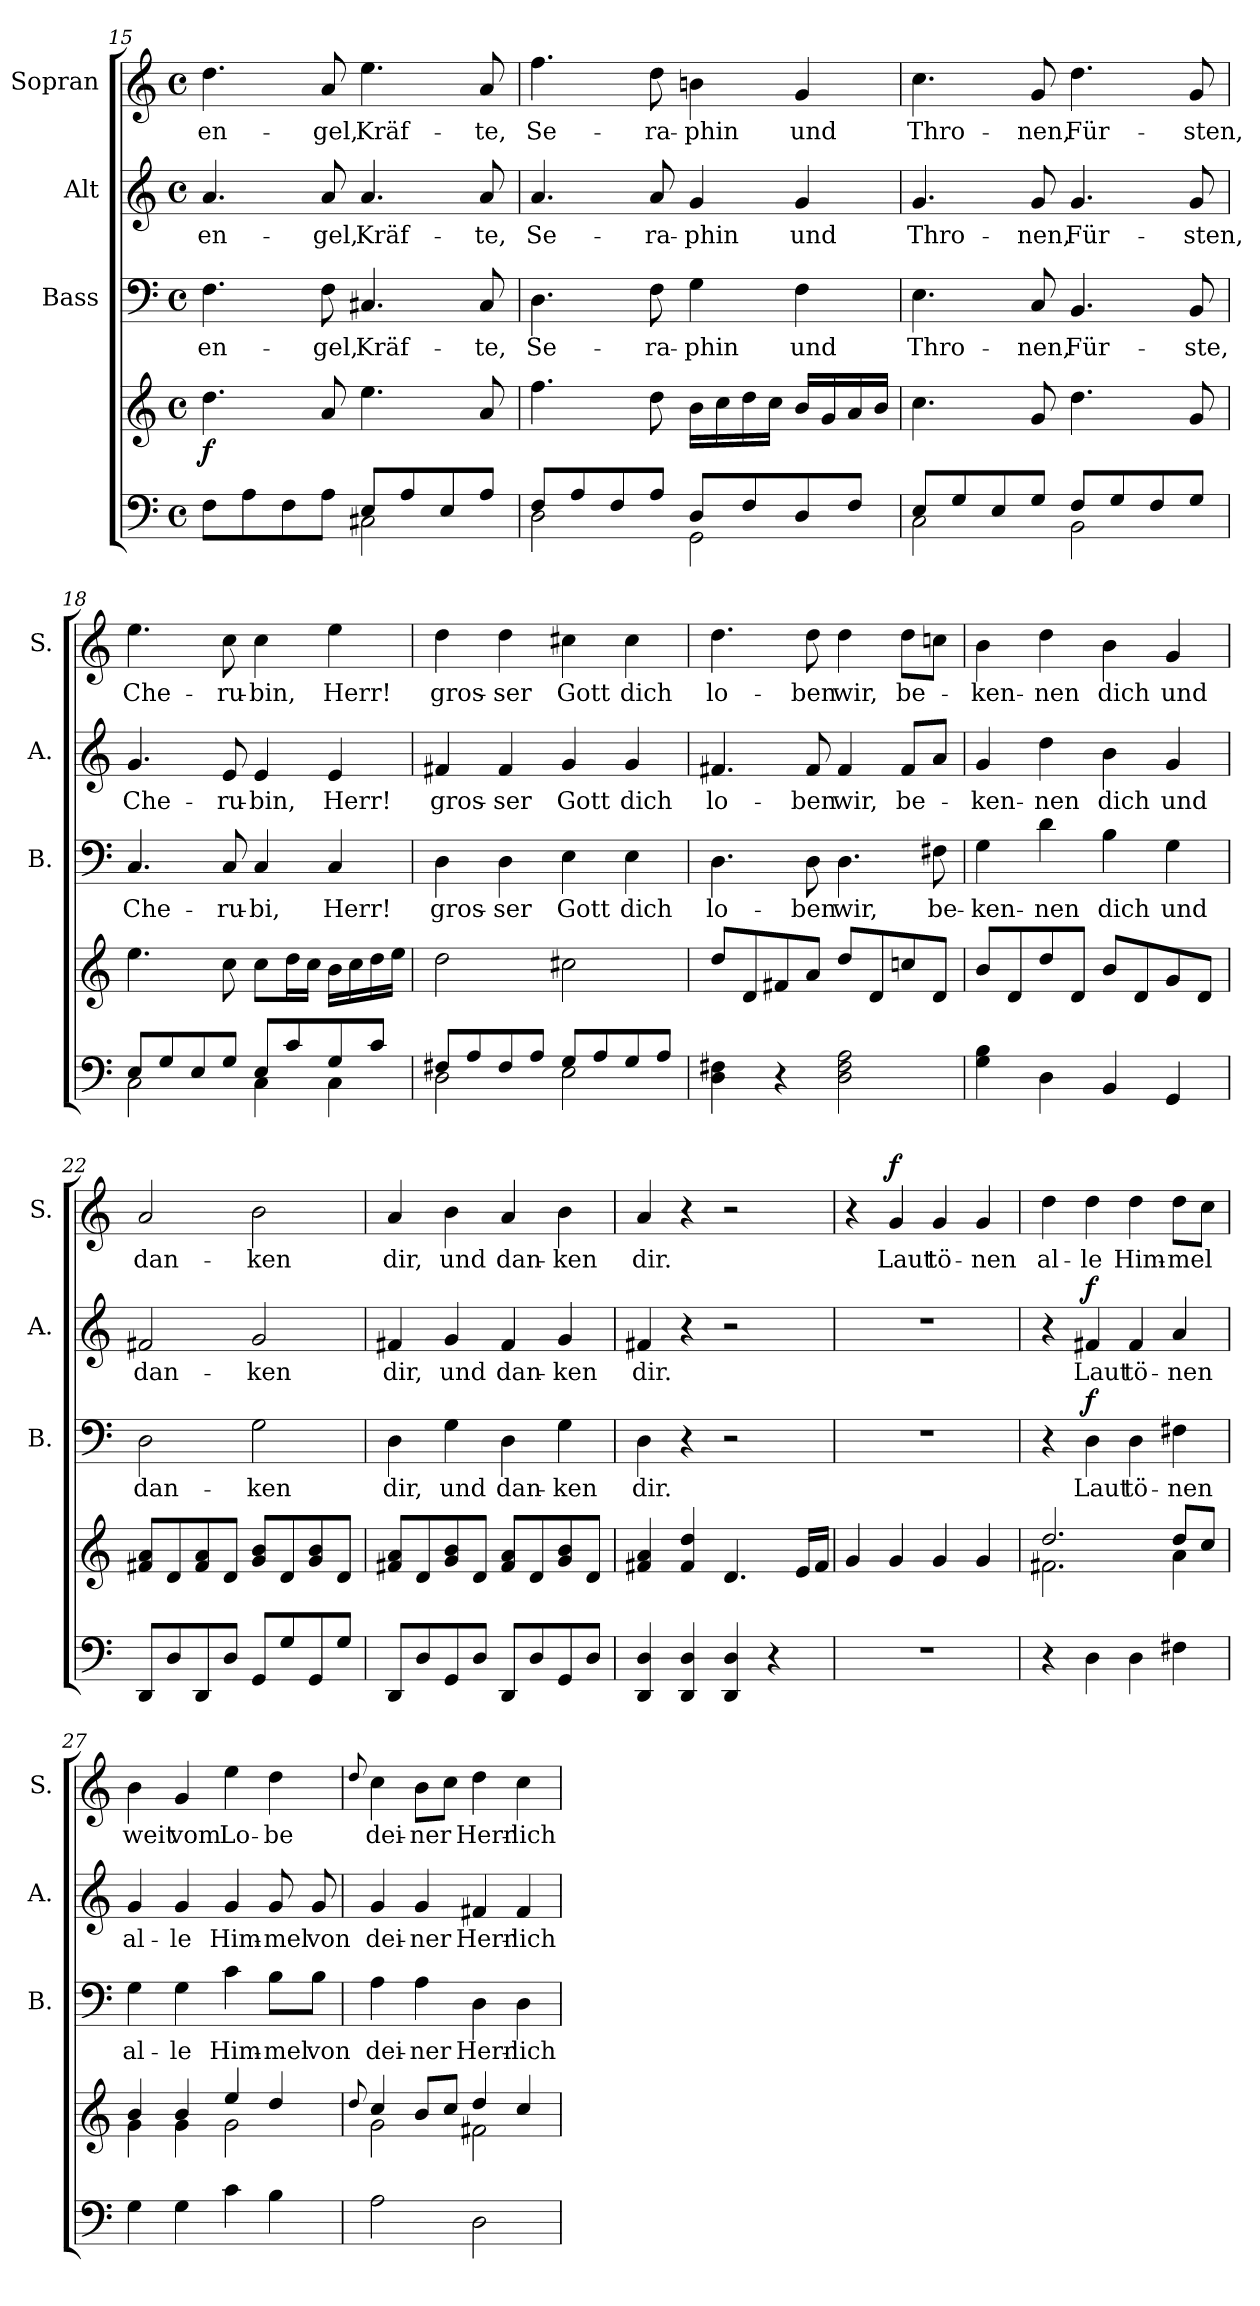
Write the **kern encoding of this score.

**kern	**kern	**dynam	**kern	**text	**dynam	**kern	**text	**dynam	**kern	**text	**dynam
*part4	*part4	*part4	*part3	*part3	*part3	*part2	*part2	*part2	*part1	*part1	*part1
*staff5	*staff4	*staff4/5	*staff3	*staff3	*staff3	*staff2	*staff2	*staff2	*staff1	*staff1	*staff1
*	*	*	*I"Bass	*	*	*I"Alt	*	*	*I"Sopran	*	*
*	*	*	*I'B.	*	*	*I'A.	*	*	*I'S.	*	*
*clefF4	*clefG2	*	*clefF4	*	*	*clefG2	*	*	*clefG2	*	*
*k[]	*k[]	*	*k[]	*	*	*k[]	*	*	*k[]	*	*
*C:	*C:	*	*C:	*	*	*C:	*	*	*C:	*	*
*M4/4	*M4/4	*	*M4/4	*	*	*M4/4	*	*	*M4/4	*	*
*met(c)	*met(c)	*	*met(c)	*	*	*met(c)	*	*	*met(c)	*	*
=15	=15	=15	=15	=15	=15	=15	=15	=15	=15	=15	=15
*^	*	*	*	*	*	*	*	*	*	*	*
!	!	!	!LO:DY:b	!	!LO:LY:b	!	!	!LO:LY:b	!	!	!LO:LY:b	!
8F\L	2ryy	4.dd\	f	4.F\	-en-	.	4.a/	-en-	.	4.dd\	-en-	.
8A\	.	.	.	.	.	.	.	.	.	.	.	.
8F\	.	.	.	.	.	.	.	.	.	.	.	.
!	!	!	!	!	!LO:LY:b	!	!	!LO:LY:b	!	!	!LO:LY:b	!
8A\J	.	8a/	.	8F\	-gel,	.	8a/	-gel,	.	8a/	-gel,	.
!	!	!	!	!	!LO:LY:b	!	!	!LO:LY:b	!	!	!LO:LY:b	!
8E/L	2C#X\	4.ee\	.	4.C#X/	Kräf-	.	4.a/	Kräf-	.	4.ee\	Kräf-	.
8A/	.	.	.	.	.	.	.	.	.	.	.	.
8E/	.	.	.	.	.	.	.	.	.	.	.	.
!	!	!	!	!	!LO:LY:b	!	!	!LO:LY:b	!	!	!LO:LY:b	!
8A/J	.	8a/	.	8C#/	-te,	.	8a/	-te,	.	8a/	-te,	.
=16	=16	=16	=16	=16	=16	=16	=16	=16	=16	=16	=16	=16
!	!	!	!	!	!LO:LY:b	!	!	!LO:LY:b	!	!	!LO:LY:b	!
8F/L	2D\	4.ff\	.	4.D\	Se-	.	4.a/	Se-	.	4.ff\	Se-	.
8A/	.	.	.	.	.	.	.	.	.	.	.	.
8F/	.	.	.	.	.	.	.	.	.	.	.	.
!	!	!	!	!	!LO:LY:b	!	!	!LO:LY:b	!	!	!LO:LY:b	!
8A/J	.	8dd\	.	8F\	-ra-	.	8a/	-ra-	.	8dd\	-ra-	.
!	!	!	!	!	!LO:LY:b	!	!	!LO:LY:b	!	!	!LO:LY:b	!
8D/L	2GG\	16b\LL	.	4G\	-phin	.	4g/	-phin	.	4bn\	-phin	.
.	.	16cc\	.	.	.	.	.	.	.	.	.	.
8F/	.	16dd\	.	.	.	.	.	.	.	.	.	.
.	.	16cc\JJ	.	.	.	.	.	.	.	.	.	.
!	!	!	!	!	!LO:LY:b	!	!	!LO:LY:b	!	!	!LO:LY:b	!
8D/	.	16b/LL	.	4F\	und	.	4g/	und	.	4g/	und	.
.	.	16g/	.	.	.	.	.	.	.	.	.	.
8F/J	.	16a/	.	.	.	.	.	.	.	.	.	.
.	.	16b/JJ	.	.	.	.	.	.	.	.	.	.
=17	=17	=17	=17	=17	=17	=17	=17	=17	=17	=17	=17	=17
!	!	!	!	!	!LO:LY:b	!	!	!LO:LY:b	!	!	!LO:LY:b	!
8E/L	2C\	4.cc\	.	4.E\	Thro-	.	4.g/	Thro-	.	4.cc\	Thro-	.
8G/	.	.	.	.	.	.	.	.	.	.	.	.
8E/	.	.	.	.	.	.	.	.	.	.	.	.
!	!	!	!	!	!LO:LY:b	!	!	!LO:LY:b	!	!	!LO:LY:b	!
8G/J	.	8g/	.	8C/	-nen,	.	8g/	-nen,	.	8g/	-nen,	.
!	!	!	!	!	!LO:LY:b	!	!	!LO:LY:b	!	!	!LO:LY:b	!
8F/L	2BB\	4.dd\	.	4.BB/	Für-	.	4.g/	Für-	.	4.dd\	Für-	.
8G/	.	.	.	.	.	.	.	.	.	.	.	.
8F/	.	.	.	.	.	.	.	.	.	.	.	.
!	!	!	!	!	!LO:LY:b	!	!	!LO:LY:b	!	!	!LO:LY:b	!
8G/J	.	8g/	.	8BB/	-ste,	.	8g/	-sten,	.	8g/	-sten,	.
!!LO:LB:g=z
=18	=18	=18	=18	=18	=18	=18	=18	=18	=18	=18	=18	=18
!	!	!	!	!	!LO:LY:b	!	!	!LO:LY:b	!	!	!LO:LY:b	!
8E/L	2C\	4.ee\	.	4.C/	Che-	.	4.g/	Che-	.	4.ee\	Che-	.
8G/	.	.	.	.	.	.	.	.	.	.	.	.
8E/	.	.	.	.	.	.	.	.	.	.	.	.
!	!	!	!	!	!LO:LY:b	!	!	!LO:LY:b	!	!	!LO:LY:b	!
8G/J	.	8cc\	.	8C/	-ru-	.	8e/	-ru-	.	8cc\	-ru-	.
!	!	!	!	!	!LO:LY:b	!	!	!LO:LY:b	!	!	!LO:LY:b	!
8E/L	4C\	8cc\L	.	4C/	-bi,	.	4e/	-bin,	.	4cc\	-bin,	.
8c/	.	16dd\L	.	.	.	.	.	.	.	.	.	.
.	.	16cc\JJ	.	.	.	.	.	.	.	.	.	.
!	!	!	!	!	!LO:LY:b	!	!	!LO:LY:b	!	!	!LO:LY:b	!
8G/	4C\	16b\LL	.	4C/	Herr!	.	4e/	Herr!	.	4ee\	Herr!	.
.	.	16cc\	.	.	.	.	.	.	.	.	.	.
8c/J	.	16dd\	.	.	.	.	.	.	.	.	.	.
.	.	16ee\JJ	.	.	.	.	.	.	.	.	.	.
=19	=19	=19	=19	=19	=19	=19	=19	=19	=19	=19	=19	=19
!	!	!	!	!	!LO:LY:b	!	!	!LO:LY:b	!	!	!LO:LY:b	!
8F#X/L	2D\	2dd\	.	4D\	gros-	.	4f#X/	gros-	.	4dd\	gros-	.
8A/	.	.	.	.	.	.	.	.	.	.	.	.
!	!	!	!	!	!LO:LY:b	!	!	!LO:LY:b	!	!	!LO:LY:b	!
8F#/	.	.	.	4D\	-ser	.	4f#/	-ser	.	4dd\	-ser	.
8A/J	.	.	.	.	.	.	.	.	.	.	.	.
!	!	!	!	!	!LO:LY:b	!	!	!LO:LY:b	!	!	!LO:LY:b	!
8G/L	2E\	2cc#X\	.	4E\	Gott	.	4g/	Gott	.	4cc#X\	Gott	.
8A/	.	.	.	.	.	.	.	.	.	.	.	.
!	!	!	!	!	!LO:LY:b	!	!	!LO:LY:b	!	!	!LO:LY:b	!
8G/	.	.	.	4E\	dich	.	4g/	dich	.	4cc#\	dich	.
8A/J	.	.	.	.	.	.	.	.	.	.	.	.
*v	*v	*	*	*	*	*	*	*	*	*	*	*
=20	=20	=20	=20	=20	=20	=20	=20	=20	=20	=20	=20
!	!	!	!	!LO:LY:b	!	!	!LO:LY:b	!	!	!LO:LY:b	!
4D\ 4F#X\	8dd/L	.	4.D\	lo-	.	4.f#X/	lo-	.	4.dd\	lo-	.
.	8d/	.	.	.	.	.	.	.	.	.	.
4r	8f#X/	.	.	.	.	.	.	.	.	.	.
!	!	!	!	!LO:LY:b	!	!	!LO:LY:b	!	!	!LO:LY:b	!
.	8a/J	.	8D\	-ben	.	8f#/	-ben	.	8dd\	-ben	.
!	!	!	!	!LO:LY:b	!	!	!LO:LY:b	!	!	!LO:LY:b	!
2D\ 2F#\ 2A\	8dd/L	.	4.D\	wir,	.	4f#/	wir,	.	4dd\	wir,	.
.	8d/	.	.	.	.	.	.	.	.	.	.
!	!	!	!	!	!	!	!LO:LY:b	!	!	!LO:LY:b	!
.	8ccn/	.	.	.	.	8f#/L	be-	.	8dd\L	be-	.
!	!	!	!	!LO:LY:b	!	!	!	!	!	!	!
.	8d/J	.	8F#X\	be-	.	8a/J	.	.	8ccn\J	.	.
=21	=21	=21	=21	=21	=21	=21	=21	=21	=21	=21	=21
!	!	!	!	!LO:LY:b	!	!	!LO:LY:b	!	!	!LO:LY:b	!
4G\ 4B\	8b/L	.	4G\	-ken-	.	4g/	-ken-	.	4b\	-ken-	.
.	8d/	.	.	.	.	.	.	.	.	.	.
!	!	!	!	!LO:LY:b	!	!	!LO:LY:b	!	!	!LO:LY:b	!
4D\	8dd/	.	4d\	-nen	.	4dd\	-nen	.	4dd\	-nen	.
.	8d/J	.	.	.	.	.	.	.	.	.	.
!	!	!	!	!LO:LY:b	!	!	!LO:LY:b	!	!	!LO:LY:b	!
4BB/	8b/L	.	4B\	dich	.	4b\	dich	.	4b\	dich	.
.	8d/	.	.	.	.	.	.	.	.	.	.
!	!	!	!	!LO:LY:b	!	!	!LO:LY:b	!	!	!LO:LY:b	!
4GG/	8g/	.	4G\	und	.	4g/	und	.	4g/	und	.
.	8d/J	.	.	.	.	.	.	.	.	.	.
!!LO:PB:g=z
=22	=22	=22	=22	=22	=22	=22	=22	=22	=22	=22	=22
!	!	!	!	!LO:LY:b	!	!	!LO:LY:b	!	!	!LO:LY:b	!
8DD/L	8f#X/ 8a/L	.	2D\	dan-	.	2f#X/	dan-	.	2a/	dan-	.
8D/	8d/	.	.	.	.	.	.	.	.	.	.
8DD/	8f#/ 8a/	.	.	.	.	.	.	.	.	.	.
8D/J	8d/J	.	.	.	.	.	.	.	.	.	.
!	!	!	!	!LO:LY:b	!	!	!LO:LY:b	!	!	!LO:LY:b	!
8GG/L	8g/ 8b/L	.	2G\	-ken	.	2g/	-ken	.	2b\	-ken	.
8G/	8d/	.	.	.	.	.	.	.	.	.	.
8GG/	8g/ 8b/	.	.	.	.	.	.	.	.	.	.
8G/J	8d/J	.	.	.	.	.	.	.	.	.	.
=23	=23	=23	=23	=23	=23	=23	=23	=23	=23	=23	=23
!	!	!	!	!LO:LY:b	!	!	!LO:LY:b	!	!	!LO:LY:b	!
8DD/L	8f#X/ 8a/L	.	4D\	dir,	.	4f#X/	dir,	.	4a/	dir,	.
8D/	8d/	.	.	.	.	.	.	.	.	.	.
!	!	!	!	!LO:LY:b	!	!	!LO:LY:b	!	!	!LO:LY:b	!
8GG/	8g/ 8b/	.	4G\	und	.	4g/	und	.	4b\	und	.
8D/J	8d/J	.	.	.	.	.	.	.	.	.	.
!	!	!	!	!LO:LY:b	!	!	!LO:LY:b	!	!	!LO:LY:b	!
8DD/L	8f#/ 8a/L	.	4D\	dan-	.	4f#/	dan-	.	4a/	dan-	.
8D/	8d/	.	.	.	.	.	.	.	.	.	.
!	!	!	!	!LO:LY:b	!	!	!LO:LY:b	!	!	!LO:LY:b	!
8GG/	8g/ 8b/	.	4G\	-ken	.	4g/	-ken	.	4b\	-ken	.
8D/J	8d/J	.	.	.	.	.	.	.	.	.	.
=24	=24	=24	=24	=24	=24	=24	=24	=24	=24	=24	=24
!	!	!	!	!LO:LY:b	!	!	!LO:LY:b	!	!	!LO:LY:b	!
4DD/ 4D/	4f#X/ 4a/	.	4D\	dir.	.	4f#X/	dir.	.	4a/	dir.	.
4DD/ 4D/	4f#/ 4dd/	.	4r	.	.	4r	.	.	4r	.	.
4DD/ 4D/	4.d/	.	2r	.	.	2r	.	.	2r	.	.
4r	.	.	.	.	.	.	.	.	.	.	.
.	16e/LL	.	.	.	.	.	.	.	.	.	.
.	16f#/JJ	.	.	.	.	.	.	.	.	.	.
=25	=25	=25	=25	=25	=25	=25	=25	=25	=25	=25	=25
1r	4g/	.	1r	.	.	1r	.	.	4r	.	.
!	!	!	!	!	!	!	!	!	!	!LO:LY:b	!LO:DY:a
.	4g/	.	.	.	.	.	.	.	4g/	Laut	f
!	!	!	!	!	!	!	!	!	!	!LO:LY:b	!
.	4g/	.	.	.	.	.	.	.	4g/	tö-	.
!	!	!	!	!	!	!	!	!	!	!LO:LY:b	!
.	4g/	.	.	.	.	.	.	.	4g/	-nen	.
=26	=26	=26	=26	=26	=26	=26	=26	=26	=26	=26	=26
*	*^	*	*	*	*	*	*	*	*	*	*
!	!	!	!	!	!	!	!	!	!	!	!LO:LY:b	!
4r	2.dd/	2.f#X\	.	4r	.	.	4r	.	.	4dd\	al-	.
!	!	!	!	!	!LO:LY:b	!LO:DY:a	!	!LO:LY:b	!LO:DY:a	!	!LO:LY:b	!
4D\	.	.	.	4D\	Laut	f	4f#X/	Laut	f	4dd\	-le	.
!	!	!	!	!	!LO:LY:b	!	!	!LO:LY:b	!	!	!LO:LY:b	!
4D\	.	.	.	4D\	tö-	.	4f#/	tö-	.	4dd\	Him-	.
!	!	!	!	!	!LO:LY:b	!	!	!LO:LY:b	!	!	!LO:LY:b	!
4F#X\	8dd/L	4a\	.	4F#X\	-nen	.	4a/	-nen	.	8dd\L	-mel	.
.	8cc/J	.	.	.	.	.	.	.	.	8cc\J	.	.
!!LO:LB:g=z
=27	=27	=27	=27	=27	=27	=27	=27	=27	=27	=27	=27	=27
!	!	!	!	!	!LO:LY:b	!	!	!LO:LY:b	!	!	!LO:LY:b	!
4G\	4b/	4g\	.	4G\	al-	.	4g/	al-	.	4b\	weit	.
!	!	!	!	!	!LO:LY:b	!	!	!LO:LY:b	!	!	!LO:LY:b	!
4G\	4b/	4g\	.	4G\	-le	.	4g/	-le	.	4g/	vom	.
!	!	!	!	!	!LO:LY:b	!	!	!LO:LY:b	!	!	!LO:LY:b	!
4c\	4ee/	2g\	.	4c\	Him-	.	4g/	Him-	.	4ee\	Lo-	.
!	!	!	!	!	!LO:LY:b	!	!	!LO:LY:b	!	!	!LO:LY:b	!
4B\	4dd/	.	.	8B\L	-mel	.	8g/	-mel	.	4dd\	-be	.
!	!	!	!	!	!LO:LY:b	!	!	!LO:LY:b	!	!	!	!
.	.	.	.	8B\J	von	.	8g/	von	.	.	.	.
=28	=28	=28	=28	=28	=28	=28	=28	=28	=28	=28	=28	=28
.	8qqdd/	.	.	.	.	.	.	.	.	8qqdd/	.	.
!	!	!	!	!	!LO:LY:b	!	!	!LO:LY:b	!	!	!LO:LY:b	!
2A\	4cc/	2g\	.	4A\	dei-	.	4g/	dei-	.	4cc\	dei-	.
!	!	!	!	!	!LO:LY:b	!	!	!LO:LY:b	!	!	!LO:LY:b	!
.	8b/L	.	.	4A\	-ner	.	4g/	-ner	.	8b\L	-ner	.
.	8cc/J	.	.	.	.	.	.	.	.	8cc\J	.	.
!	!	!	!	!	!LO:LY:b	!	!	!LO:LY:b	!	!	!LO:LY:b	!
2D\	4dd/	2f#X\	.	4D\	Herr-	.	4f#X/	Herr-	.	4dd\	Herr-	.
!	!	!	!	!	!LO:LY:b	!	!	!LO:LY:b	!	!	!LO:LY:b	!
.	4cc/	.	.	4D\	-lich-	.	4f#/	-lich-	.	4cc\	-lich-	.
*	*v	*v	*	*	*	*	*	*	*	*	*	*
=	=	=	=	=	=	=	=	=	=	=	=
*-	*-	*-	*-	*-	*-	*-	*-	*-	*-	*-	*-
